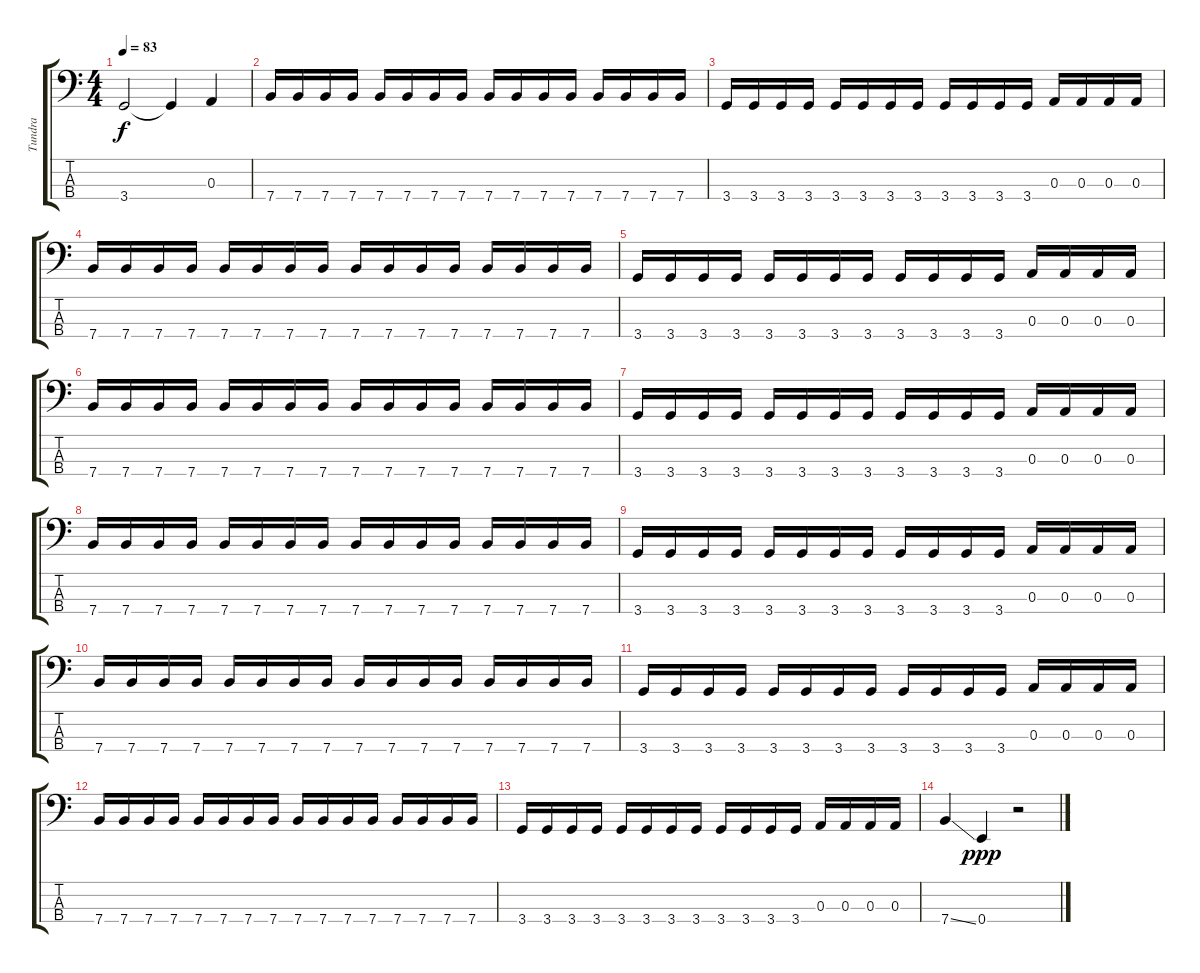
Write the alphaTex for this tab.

\track ("Tundra" "Tundra") {instrument electricbasspick}
\staff {score tabs}
\tuning (G2 D2 A1 E1) {hide}
\ts (4 4)
\tempo 83
\clef f4
\ks c
3.4.2{dy f} 3.4{t}.4 0.3.4 |
7.4.16 7.4.16 7.4.16 7.4.16 7.4.16 7.4.16 7.4.16 7.4.16 7.4.16 7.4.16 7.4.16 7.4.16 7.4.16 7.4.16 7.4.16 7.4.16 |
3.4.16 3.4.16 3.4.16 3.4.16 3.4.16 3.4.16 3.4.16 3.4.16 3.4.16 3.4.16 3.4.16 3.4.16 0.3.16 0.3.16 0.3.16 0.3.16 |
7.4.16 7.4.16 7.4.16 7.4.16 7.4.16 7.4.16 7.4.16 7.4.16 7.4.16 7.4.16 7.4.16 7.4.16 7.4.16 7.4.16 7.4.16 7.4.16 |
3.4.16 3.4.16 3.4.16 3.4.16 3.4.16 3.4.16 3.4.16 3.4.16 3.4.16 3.4.16 3.4.16 3.4.16 0.3.16 0.3.16 0.3.16 0.3.16 |
7.4.16 7.4.16 7.4.16 7.4.16 7.4.16 7.4.16 7.4.16 7.4.16 7.4.16 7.4.16 7.4.16 7.4.16 7.4.16 7.4.16 7.4.16 7.4.16 |
3.4.16 3.4.16 3.4.16 3.4.16 3.4.16 3.4.16 3.4.16 3.4.16 3.4.16 3.4.16 3.4.16 3.4.16 0.3.16 0.3.16 0.3.16 0.3.16 |
7.4.16 7.4.16 7.4.16 7.4.16 7.4.16 7.4.16 7.4.16 7.4.16 7.4.16 7.4.16 7.4.16 7.4.16 7.4.16 7.4.16 7.4.16 7.4.16 |
3.4.16 3.4.16 3.4.16 3.4.16 3.4.16 3.4.16 3.4.16 3.4.16 3.4.16 3.4.16 3.4.16 3.4.16 0.3.16 0.3.16 0.3.16 0.3.16 |
7.4.16 7.4.16 7.4.16 7.4.16 7.4.16 7.4.16 7.4.16 7.4.16 7.4.16 7.4.16 7.4.16 7.4.16 7.4.16 7.4.16 7.4.16 7.4.16 |
3.4.16 3.4.16 3.4.16 3.4.16 3.4.16 3.4.16 3.4.16 3.4.16 3.4.16 3.4.16 3.4.16 3.4.16 0.3.16 0.3.16 0.3.16 0.3.16 |
7.4.16 7.4.16 7.4.16 7.4.16 7.4.16 7.4.16 7.4.16 7.4.16 7.4.16 7.4.16 7.4.16 7.4.16 7.4.16 7.4.16 7.4.16 7.4.16 |
3.4.16 3.4.16 3.4.16 3.4.16 3.4.16 3.4.16 3.4.16 3.4.16 3.4.16 3.4.16 3.4.16 3.4.16 0.3.16 0.3.16 0.3.16 0.3.16 |
7.4{ss}.4 0.4.4{dy ppp} r.2
